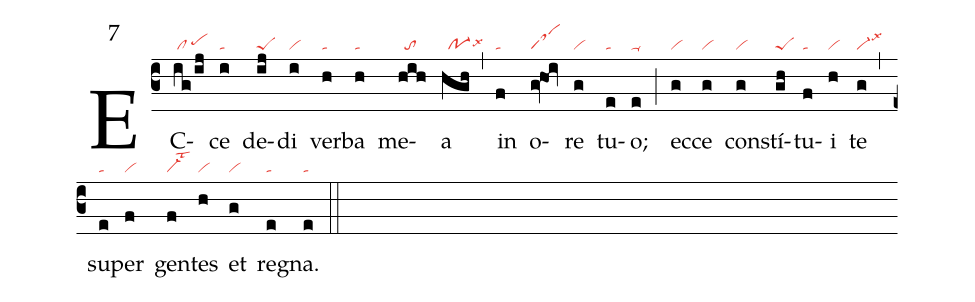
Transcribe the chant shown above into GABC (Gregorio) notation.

mode: 7;
nabc-lines:1;
%%
(c3)
EC(ig/ij|/cl/pehh)ce(i|ta) de(ij|peS)di(i|vi) ver(h|ta)ba(h|ta) me(hih|//to)a(hgh|//po-1lsx6) (,)
in(f|ta) o(gv!hoi|saM)re(g|vi) tu(e|ta)o;(e|ta-) (;)
ec(g|vi)ce(g|vi) con(g|vi)stí(gh|peS)tu(f|ta)i(h|vi) te(g|vi-lsx3) (,)
su(e|ta)per(f|vi) gen(f|vi-lst3)tes(h|vi) et(g|vi) re(e|ta)gna.(e|ta) (::)
